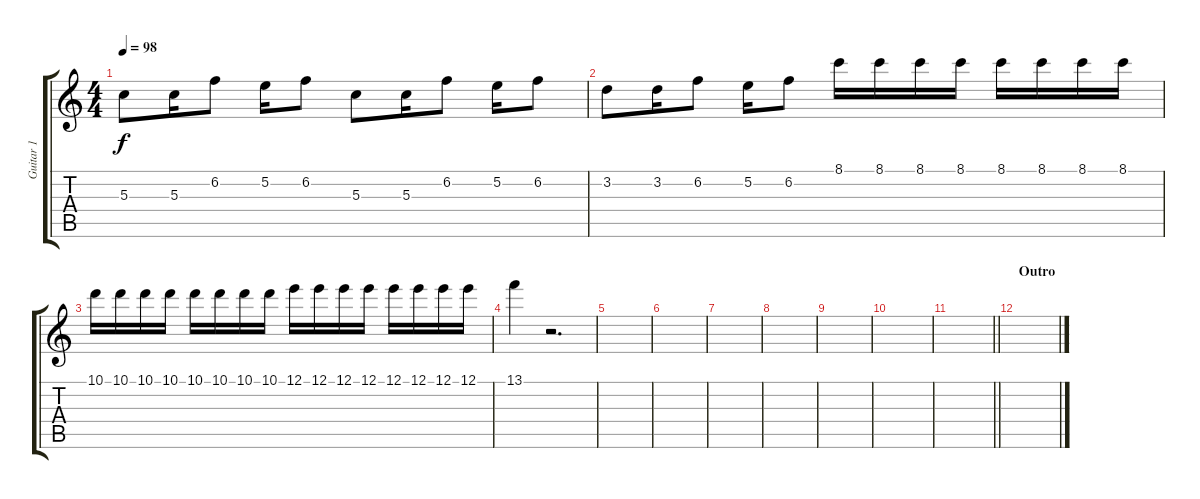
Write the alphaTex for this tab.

\track ("Guitar 1" "Guitar 1") {instrument overdrivenguitar}
\staff {score tabs}
\tuning (E4 B3 G3 D3 A2 D2) {hide}
\ts (4 4)
\tempo 98
\clef g2
\ks c
5.3.8{dy f} 5.3.16 6.2.8 5.2.16 6.2.8 5.3.8 5.3.16 6.2.8 5.2.16 6.2.8 |
3.2.8 3.2.16 6.2.8 5.2.16 6.2.8 8.1.16 8.1.16 8.1.16 8.1.16 8.1.16 8.1.16 8.1.16 8.1.16 |
10.1.16 10.1.16 10.1.16 10.1.16 10.1.16 10.1.16 10.1.16 10.1.16 12.1.16 12.1.16 12.1.16 12.1.16 12.1.16 12.1.16 12.1.16 12.1.16 |
13.1.4 r.2{d} |
|
|
|
|
|
|
\barLineRight lightlight
|
\section ("" "Outro")
